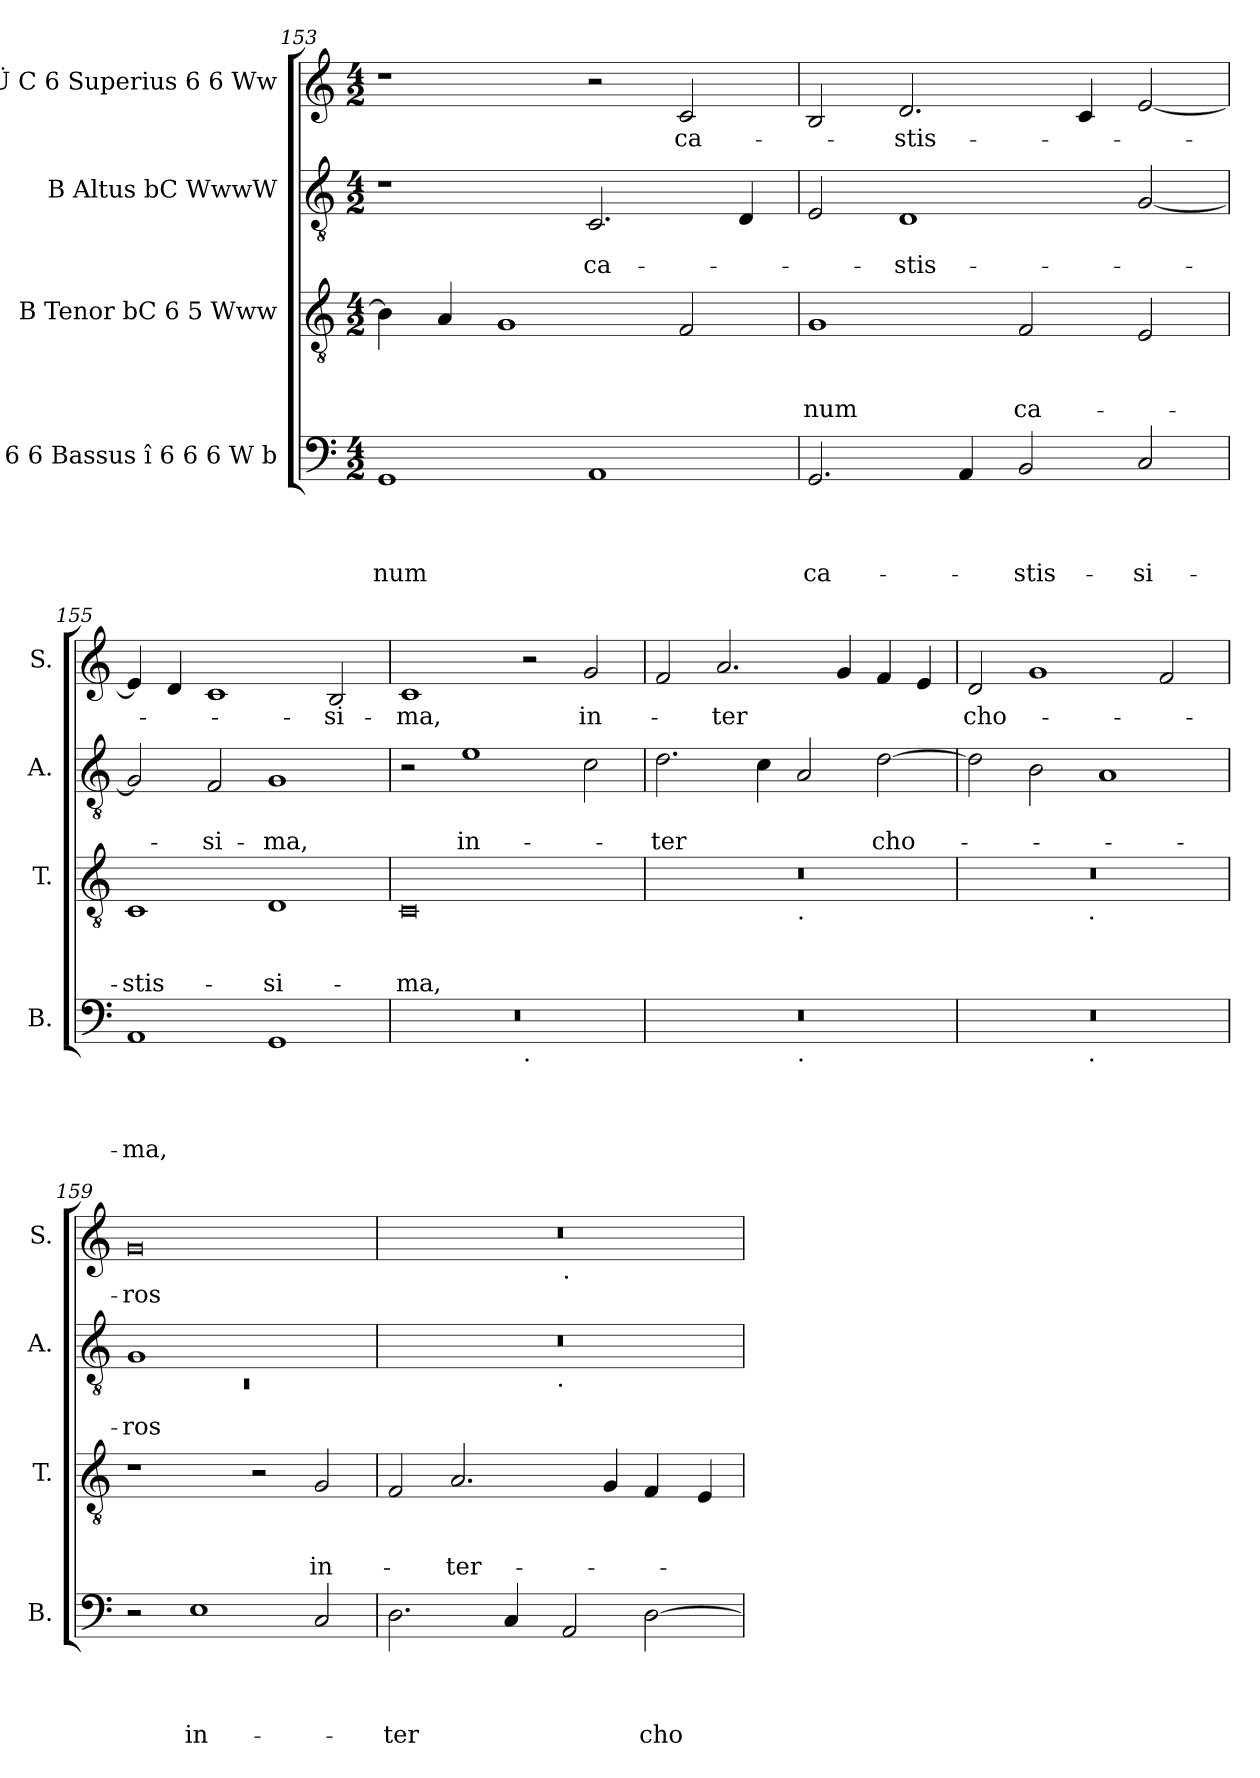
**kern	**text	**text	**text	**text	**kern	**text	**text	**text	**kern	**text	**text	**kern	**text
*part4	*part4	*part4	*part4	*part4	*part3	*part3	*part3	*part3	*part2	*part2	*part2	*part1	*part1
*staff4	*staff4	*staff4	*staff4	*staff4	*staff3	*staff3	*staff3	*staff3	*staff2	*staff2	*staff2	*staff1	*staff1
*I"C 6 6 Bassus î 6 6 6 W b	*	*	*	*	*I"B Tenor bC 6 5 Www	*	*	*	*I"B Altus bC WwwW	*	*	*I"b Ü C 6 Superius 6 6 Ww	*
*I'B.	*	*	*	*	*I'T.	*	*	*	*I'A.	*	*	*I'S.	*
*clefF4	*	*	*	*	*clefGv2	*	*	*	*clefGv2	*	*	*clefG2	*
*k[]	*	*	*	*	*k[]	*	*	*	*k[]	*	*	*k[]	*
*C:	*	*	*	*	*C:	*	*	*	*C:	*	*	*C:	*
*M4/2	*	*	*	*	*M4/2	*	*	*	*M4/2	*	*	*M4/2	*
=153	=153	=153	=153	=153	=153	=153	=153	=153	=153	=153	=153	=153	=153
!	!	!	!	!LO:LY:b	!	!	!	!	!	!	!	!	!
1GG	.	.	.	-num	4B\]	.	.	.	1r	.	.	1r	.
.	.	.	.	.	4A/	.	.	.	.	.	.	.	.
.	.	.	.	.	1G	.	.	.	.	.	.	.	.
!	!	!	!	!	!	!	!	!	!	!	!LO:LY:b	!	!
1AA	.	.	.	.	.	.	.	.	2.C/	.	ca-	2r	.
!	!	!	!	!	!	!	!	!	!	!	!	!	!LO:LY:b
.	.	.	.	.	2F/	.	.	.	.	.	.	2c/	ca-
.	.	.	.	.	.	.	.	.	4D/	.	.	.	.
!!LO:LB:g=z
=154	=154	=154	=154	=154	=154	=154	=154	=154	=154	=154	=154	=154	=154
!	!	!	!	!LO:LY:b	!	!	!	!LO:LY:b	!	!	!	!	!
2.GG/	.	.	.	ca-	1G	.	.	-num	2E/	.	.	2B/	.
!	!	!	!	!	!	!	!	!	!	!	!LO:LY:b	!	!LO:LY:b
.	.	.	.	.	.	.	.	.	1D	.	-stis-	2.d/	-stis-
4AA/	.	.	.	.	.	.	.	.	.	.	.	.	.
!	!	!	!	!LO:LY:b	!	!	!	!LO:LY:b	!	!	!	!	!
2BB/	.	.	.	-stis-	2F/	.	.	ca-	.	.	.	.	.
.	.	.	.	.	.	.	.	.	.	.	.	4c/	.
!	!	!	!	!LO:LY:b	!	!	!	!	!	!	!	!	!
2C/	.	.	.	-si-	2E/	.	.	.	[<2G/	.	.	[<2e/	.
=155	=155	=155	=155	=155	=155	=155	=155	=155	=155	=155	=155	=155	=155
!	!	!	!	!LO:LY:b	!	!	!	!LO:LY:b	!	!	!	!	!
1AA	.	.	.	-ma,	1C	.	.	-stis-	2G/]	.	.	4e/]	.
.	.	.	.	.	.	.	.	.	.	.	.	4d/	.
!	!	!	!	!	!	!	!	!	!	!	!LO:LY:b	!	!
.	.	.	.	.	.	.	.	.	2F/	.	-si-	1c	.
!	!	!	!	!	!	!	!	!LO:LY:b	!	!	!LO:LY:b	!	!
1GG	.	.	.	.	1D	.	.	-si-	1G	.	-ma,	.	.
!	!	!	!	!	!	!	!	!	!	!	!	!	!LO:LY:b
.	.	.	.	.	.	.	.	.	.	.	.	2B/	-si-
=156	=156	=156	=156	=156	=156	=156	=156	=156	=156	=156	=156	=156	=156
!	!	!	!	!	!	!	!	!LO:LY:b	!	!	!	!	!LO:LY:b
*^	*	*	*	*	*	*	*	*	*	*	*	*	*
0r	1ryy	.	.	.	.	0C	.	.	-ma,	2r	.	.	1c	-ma,
!	!	!	!	!	!	!	!	!	!	!	!	!LO:LY:b	!	!
.	.	.	.	.	.	.	.	.	.	1e	.	in-	.	.
!	!LO:TX:b:t=.	!	!	!	!	!	!	!	!	!	!	!	!	!
.	1ryy	.	.	.	.	.	.	.	.	.	.	.	2r	.
!	!	!	!	!	!	!	!	!	!	!	!	!	!	!LO:LY:b
.	.	.	.	.	.	.	.	.	.	2c\	.	.	2g/	in-
=157	=157	=157	=157	=157	=157	=157	=157	=157	=157	=157	=157	=157	=157	=157
!	!	!	!	!	!	!	!	!	!	!	!	!LO:LY:b	!	!
*	*	*	*	*	*	*^	*	*	*	*	*	*	*	*
0r	1ryy	.	.	.	.	0r	1ryy	.	.	.	2.d\	.	-ter	2f/	.
!	!	!	!	!	!	!	!	!	!	!	!	!	!	!	!LO:LY:b
.	.	.	.	.	.	.	.	.	.	.	.	.	.	2.a/	-ter
.	.	.	.	.	.	.	.	.	.	.	4c\	.	.	.	.
!	!	!	!	!	!	!	!LO:TX:b:t=.	!	!	!	!	!	!	!	!
!	!LO:TX:b:t=.	!	!	!	!	!	!	!	!	!	!	!	!	!	!
.	1ryy	.	.	.	.	.	1ryy	.	.	.	2A/	.	.	.	.
.	.	.	.	.	.	.	.	.	.	.	.	.	.	4g/	.
!	!	!	!	!	!	!	!	!	!	!	!	!	!LO:LY:b	!	!
.	.	.	.	.	.	.	.	.	.	.	[>2d\	.	cho-	4f/	.
.	.	.	.	.	.	.	.	.	.	.	.	.	.	4e/	.
=158	=158	=158	=158	=158	=158	=158	=158	=158	=158	=158	=158	=158	=158	=158	=158
!	!	!	!	!	!	!	!	!	!	!	!	!	!	!	!LO:LY:b
0r	2ryy	.	.	.	.	0r	2ryy	.	.	.	2d\]	.	.	2d/	cho-
.	4...ryy	.	.	.	.	.	4...ryy	.	.	.	2B\	.	.	1g	.
!	!	!	!	!	!	!	!LO:TX:b:t=.	!	!	!	!	!	!	!	!
!	!LO:TX:b:t=.	!	!	!	!	!	!	!	!	!	!	!	!	!	!
.	1ryy	.	.	.	.	.	1ryy	.	.	.	.	.	.	.	.
.	.	.	.	.	.	.	.	.	.	.	1A	.	.	.	.
.	.	.	.	.	.	.	.	.	.	.	.	.	.	2f/	.
.	32ryy	.	.	.	.	.	32ryy	.	.	.	.	.	.	.	.
!!LO:PB:g=z
=159	=159	=159	=159	=159	=159	=159	=159	=159	=159	=159	=159	=159	=159	=159	=159
*	*	*	*	*	*	*	*	*	*	*	*^	*	*	*	*
!	!	!	!	!	!	!	!	!	!	!	!	!LO:N:vis=1	!	!LO:LY:b	!	!LO:LY:b
*v	*v	*	*	*	*	*	*	*	*	*	*	*	*	*	*	*
*	*	*	*	*	*v	*v	*	*	*	*	*	*	*	*	*
2r	.	.	.	.	1r	.	.	.	1G	0rC	.	-ros	0g	-ros
!	!	!	!	!LO:LY:b	!	!	!	!	!	!	!	!	!	!
1E	.	.	.	in-	.	.	.	.	.	.	.	.	.	.
.	.	.	.	.	2r	.	.	.	1ryy	.	.	.	.	.
!	!	!	!	!	!	!	!	!LO:LY:b	!	!	!	!	!	!
2C/	.	.	.	.	2G/	.	.	in-	.	.	.	.	.	.
=160	=160	=160	=160	=160	=160	=160	=160	=160	=160	=160	=160	=160	=160	=160
!	!	!	!	!LO:LY:b	!	!	!	!	!	!	!	!	!	!
*	*	*	*	*	*	*	*	*	*	*	*	*	*^	*
2.D\	.	.	.	-ter	2F/	.	.	.	0r	3%2ryy	.	.	0r	1ryy	.
!	!	!	!	!	!	!	!	!LO:LY:b	!	!	!	!	!	!	!
.	.	.	.	.	2.A/	.	.	-ter-	.	.	.	.	.	.	.
.	.	.	.	.	.	.	.	.	.	6ryy	.	.	.	.	.
4C/	.	.	.	.	.	.	.	.	.	.	.	.	.	.	.
.	.	.	.	.	.	.	.	.	.	12...ryy	.	.	.	.	.
!	!	!	!	!	!	!	!	!	!	!LO:TX:b:t=.	!	!	!	!	!
.	.	.	.	.	.	.	.	.	.	3%2ryy	.	.	.	.	.
!	!	!	!	!	!	!	!	!	!	!	!	!	!	!LO:TX:b:t=.	!
2AA/	.	.	.	.	.	.	.	.	.	.	.	.	.	1ryy	.
.	.	.	.	.	4G/	.	.	.	.	.	.	.	.	.	.
!	!	!	!	!LO:LY:b	!	!	!	!	!	!	!	!	!	!	!
[>2D\	.	.	.	cho-	4F/	.	.	.	.	.	.	.	.	.	.
.	.	.	.	.	.	.	.	.	.	3ryy	.	.	.	.	.
.	.	.	.	.	4E/	.	.	.	.	.	.	.	.	.	.
.	.	.	.	.	.	.	.	.	.	96ryy	.	.	.	.	.
*	*	*	*	*	*	*	*	*	*v	*v	*	*	*	*	*
*	*	*	*	*	*	*	*	*	*	*	*	*v	*v	*
=	=	=	=	=	=	=	=	=	=	=	=	=	=
*-	*-	*-	*-	*-	*-	*-	*-	*-	*-	*-	*-	*-	*-
